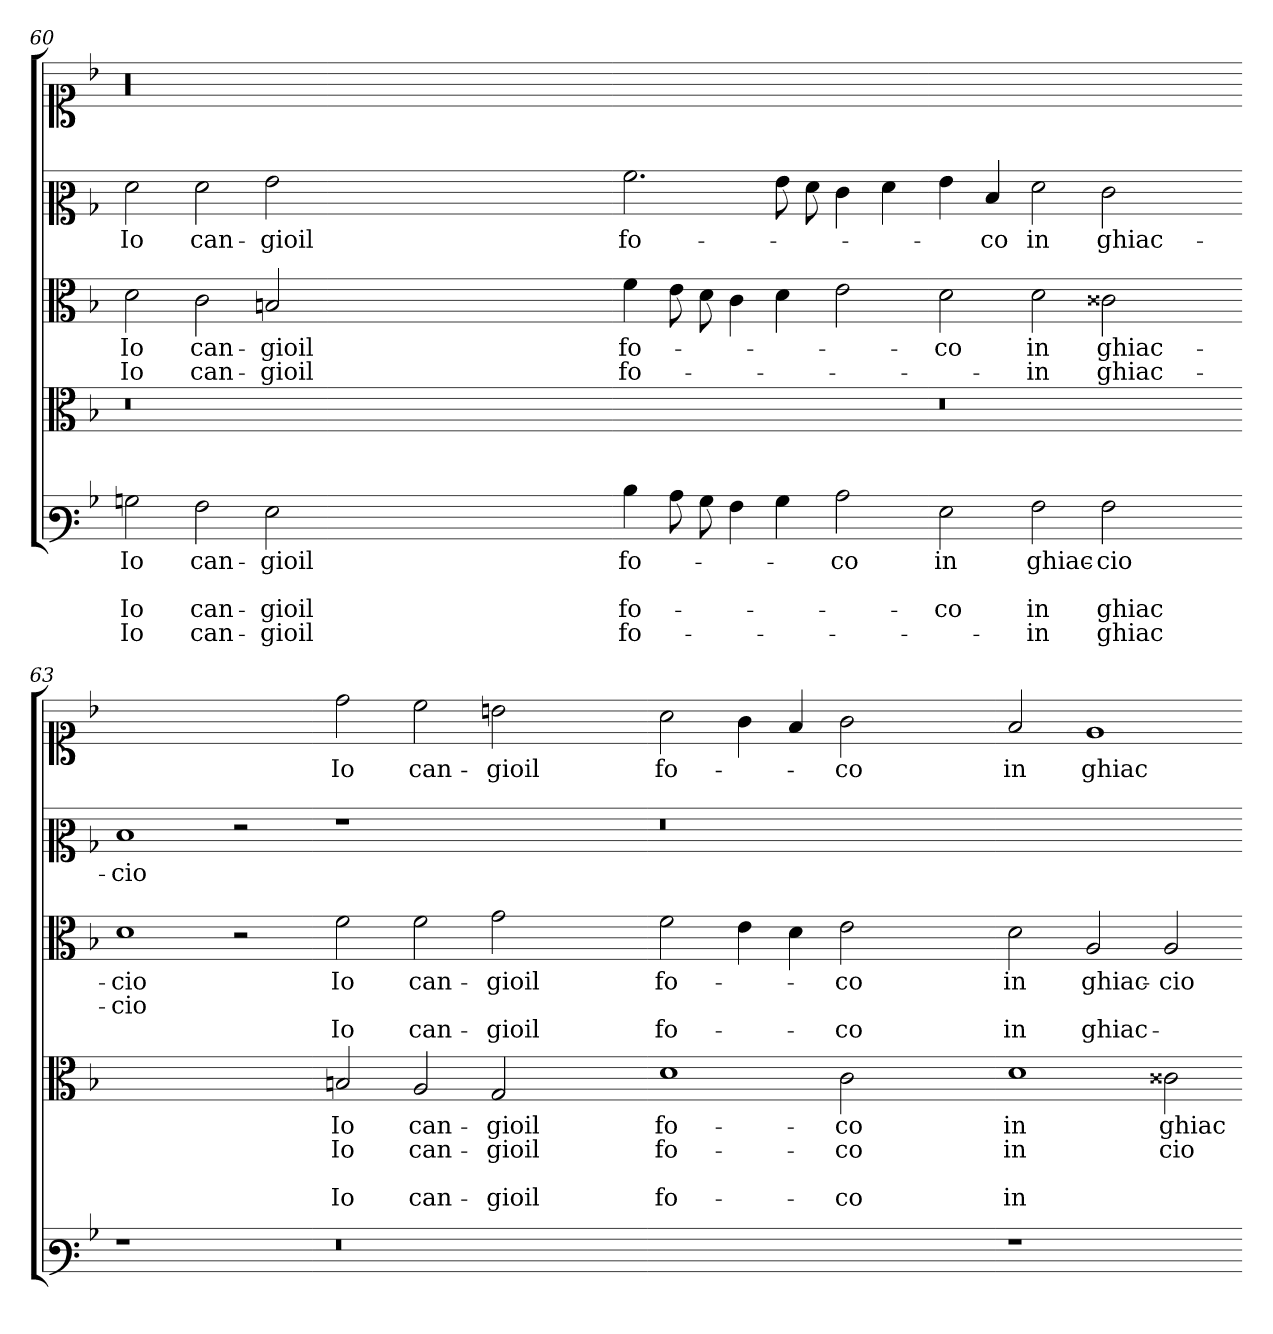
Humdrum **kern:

**kern	**text	**text	**text	**text	**kern	**text	**text	**text	**text	**kern	**text	**text	**text	**kern	**text	**kern	**text
*part5	*part5	*part5	*part5	*part5	*part4	*part4	*part4	*part4	*part4	*part3	*part3	*part3	*part3	*part2	*part2	*part1	*part1
*staff5	*staff5	*staff5	*staff5	*staff5	*staff4	*staff4	*staff4	*staff4	*staff4	*staff3	*staff3	*staff3	*staff3	*staff2	*staff2	*staff1	*staff1
*clefF3	*	*	*	*	*clefC3	*	*	*	*	*clefC3	*	*	*	*clefC2	*	*clefC1	*
*k[b-]	*	*	*	*	*k[b-]	*	*	*	*	*k[b-]	*	*	*	*k[b-]	*	*k[b-]	*
=60	=60	=60	=60	=60	=60	=60	=60	=60	=60	=60	=60	=60	=60	=60	=60	=60	=60
2B	Io	.	Io	Io	0r	.	.	.	.	2d	Io	Io	.	2f	Io	00r	.
2A	can-	.	can-	can-	.	.	.	.	.	2c	can-	can-	.	2f	can-	.	.
2G	gioil	.	gioil	gioil	.	.	.	.	.	2B	gioil	gioil	.	2g	gioil	.	.
1ryy	.	.	.	.	.	.	.	.	.	1ryy	.	.	.	1ryy	.	.	.
.	.	.	.	.	0ryy	.	.	.	.	.	.	.	.	.	.	.	.
1.ryy	.	.	.	.	.	.	.	.	.	1.ryy	.	.	.	1.ryy	.	.	.
=61-	=61-	=61-	=61-	=61-	=61-	=61-	=61-	=61-	=61-	=61-	=61-	=61-	=61-	=61-	=61-	=61-	=61-
4d	fo-	.	fo-	fo-	1ryy	.	.	.	.	4f	fo-	fo-	.	2.a	fo-	1ryy	.
8c	.	.	.	.	.	.	.	.	.	8e	.	.	.	.	.	.	.
8B	.	.	.	.	.	.	.	.	.	8d	.	.	.	.	.	.	.
4A	.	.	.	.	.	.	.	.	.	4c	.	.	.	.	.	.	.
4B	.	.	.	.	.	.	.	.	.	4d	.	.	.	8g	.	.	.
.	.	.	.	.	.	.	.	.	.	.	.	.	.	8f	.	.	.
2c	co	.	.	.	2ryy	.	.	.	.	2e	.	.	.	4e	.	2ryy	.
.	.	.	.	.	.	.	.	.	.	.	.	.	.	4f	.	.	.
=62-	=62-	=62-	=62-	=62-	=62-	=62-	=62-	=62-	=62-	=62-	=62-	=62-	=62-	=62-	=62-	=62-	=62-
2G	in	.	co	.	0r	.	.	.	.	2d	co	.	.	4g	.	1ryy	.
.	.	.	.	.	.	.	.	.	.	.	.	.	.	4d	co	.	.
2A	ghiac-	.	in	in	.	.	.	.	.	2d	in	in	.	2f	in	.	.
2A	cio	.	ghiac-	ghiac-	.	.	.	.	.	2c##X	ghiac-	ghiac-	.	2e	ghiac-	2ryy	.
2ryy	.	.	.	.	.	.	.	.	.	2ryy	.	.	.	2ryy	.	2ryy	.
=63-	=63-	=63-	=63-	=63-	=63-	=63-	=63-	=63-	=63-	=63-	=63-	=63-	=63-	=63-	=63-	=63-	=63-
1r	.	.	.	.	1ryy	.	.	.	.	1d	cio	cio	.	1d	cio	1ryy	.
2ryy	.	.	.	.	2ryy	.	.	.	.	2r	.	.	.	2r	.	2ryy	.
=64-	=64-	=64-	=64-	=64-	=64-	=64-	=64-	=64-	=64-	=64-	=64-	=64-	=64-	=64-	=64-	=64-	=64-
0r	.	.	.	.	2B	Io	Io	.	Io	2f	Io	.	Io	1r	.	2dd	Io
.	.	.	.	.	2A	can-	can-	.	can-	2f	can-	.	can-	.	.	2cc	can-
.	.	.	.	.	2G	gioil	gioil	.	gioil	2g	gioil	.	gioil	1ryy	.	2b	gioil
.	.	.	.	.	2ryy	.	.	.	.	2ryy	.	.	.	.	.	2ryy	.
=65-	=65-	=65-	=65-	=65-	=65-	=65-	=65-	=65-	=65-	=65-	=65-	=65-	=65-	=65-	=65-	=65-	=65-
1ryy	.	.	.	.	1d	fo-	fo-	.	fo-	2f	fo-	.	fo-	0r	.	2a	fo-
.	.	.	.	.	.	.	.	.	.	4e	.	.	.	.	.	4g	.
.	.	.	.	.	.	.	.	.	.	4d	.	.	.	.	.	4f	.
2ryy	.	.	.	.	2c	co	co	.	co	2e	co	.	co	.	.	2g	co
2ryy	.	.	.	.	2ryy	.	.	.	.	2ryy	.	.	.	.	.	2ryy	.
=66-	=66-	=66-	=66-	=66-	=66-	=66-	=66-	=66-	=66-	=66-	=66-	=66-	=66-	=66-	=66-	=66-	=66-
1r	.	.	.	.	1d	in	in	.	in	2d	in	.	in	1ryy	.	2f	in
.	.	.	.	.	.	.	.	.	.	2A	ghiac-	.	ghiac-	.	.	1e	ghiac-
2ryy	.	.	.	.	2c##X	ghiac-	cio	.	.	2A	cio	.	.	2ryy	.	.	.
=-	=-	=-	=-	=-	=-	=-	=-	=-	=-	=-	=-	=-	=-	=-	=-	=-	=-
*-	*-	*-	*-	*-	*-	*-	*-	*-	*-	*-	*-	*-	*-	*-	*-	*-	*-
